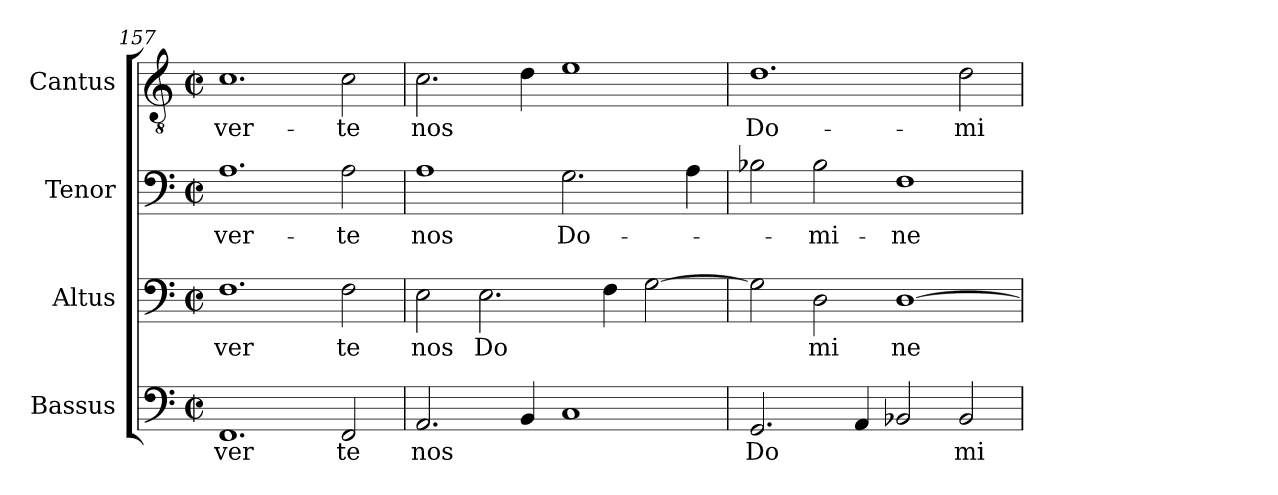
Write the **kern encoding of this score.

**kern	**text	**kern	**text	**kern	**text	**kern	**text
*part4	*part4	*part3	*part3	*part2	*part2	*part1	*part1
*staff4	*staff4	*staff3	*staff3	*staff2	*staff2	*staff1	*staff1
*I"Bassus	*	*I"Altus	*	*I"Tenor	*	*I"Cantus	*
*clefF4	*	*clefF4	*	*clefF4	*	*clefGv2	*
*	*	*	*	*	*	*k[]	*
*	*	*	*	*	*	*C:	*
*M2/2	*	*M2/2	*	*M2/2	*	*M2/2	*
*met(c|)	*	*met(c|)	*	*met(c|)	*	*met(c|)	*
=157	=157	=157	=157	=157	=157	=157	=157
!	!LO:LY:b:cj	!	!LO:LY:b:cj	!	!LO:LY:b:cj	!	!LO:LY:b:cj
1.FF	ver	1.F	ver	1.A	-ver-	1.c	-ver-
!	!LO:LY:b:cj	!	!LO:LY:b:cj	!	!LO:LY:b:cj	!	!LO:LY:b:cj
2FF/	te	2F\	te	2A\	-te	2c\	-te
=158	=158	=158	=158	=158	=158	=158	=158
!	!LO:LY:b	!	!LO:LY:b:cj	!	!LO:LY:b:cj	!	!LO:LY:b
2.AA/	nos	2E\	nos	1A	nos	2.c\	nos
!	!	!	!LO:LY:b	!	!	!	!
.	.	2.E\	Do	.	.	.	.
4BB/	.	.	.	.	.	4d\	.
!	!	!	!	!	!LO:LY:b	!	!
1C	.	.	.	2.G\	Do-	1e	.
.	.	4F\	.	.	.	.	.
.	.	[>2G\	.	.	.	.	.
.	.	.	.	4A\	.	.	.
=159	=159	=159	=159	=159	=159	=159	=159
!	!LO:LY:b	!	!	!	!	!	!LO:LY:b:cj
2.GG/	Do	2G\]	.	2B-X\	.	1.d	Do-
!	!	!	!LO:LY:b:cj	!	!LO:LY:b:cj	!	!
.	.	2D\	mi	2B-\	-mi-	.	.
4AA/	.	.	.	.	.	.	.
!	!	!	!LO:LY:b:cj	!	!LO:LY:b:cj	!	!
2BB-X/	.	[>1D	ne	1F	-ne	.	.
!	!LO:LY:b:cj	!	!	!	!	!	!LO:LY:b:cj
2BB-/	mi	.	.	.	.	2d\	-mi-
=	=	=	=	=	=	=	=
*-	*-	*-	*-	*-	*-	*-	*-
